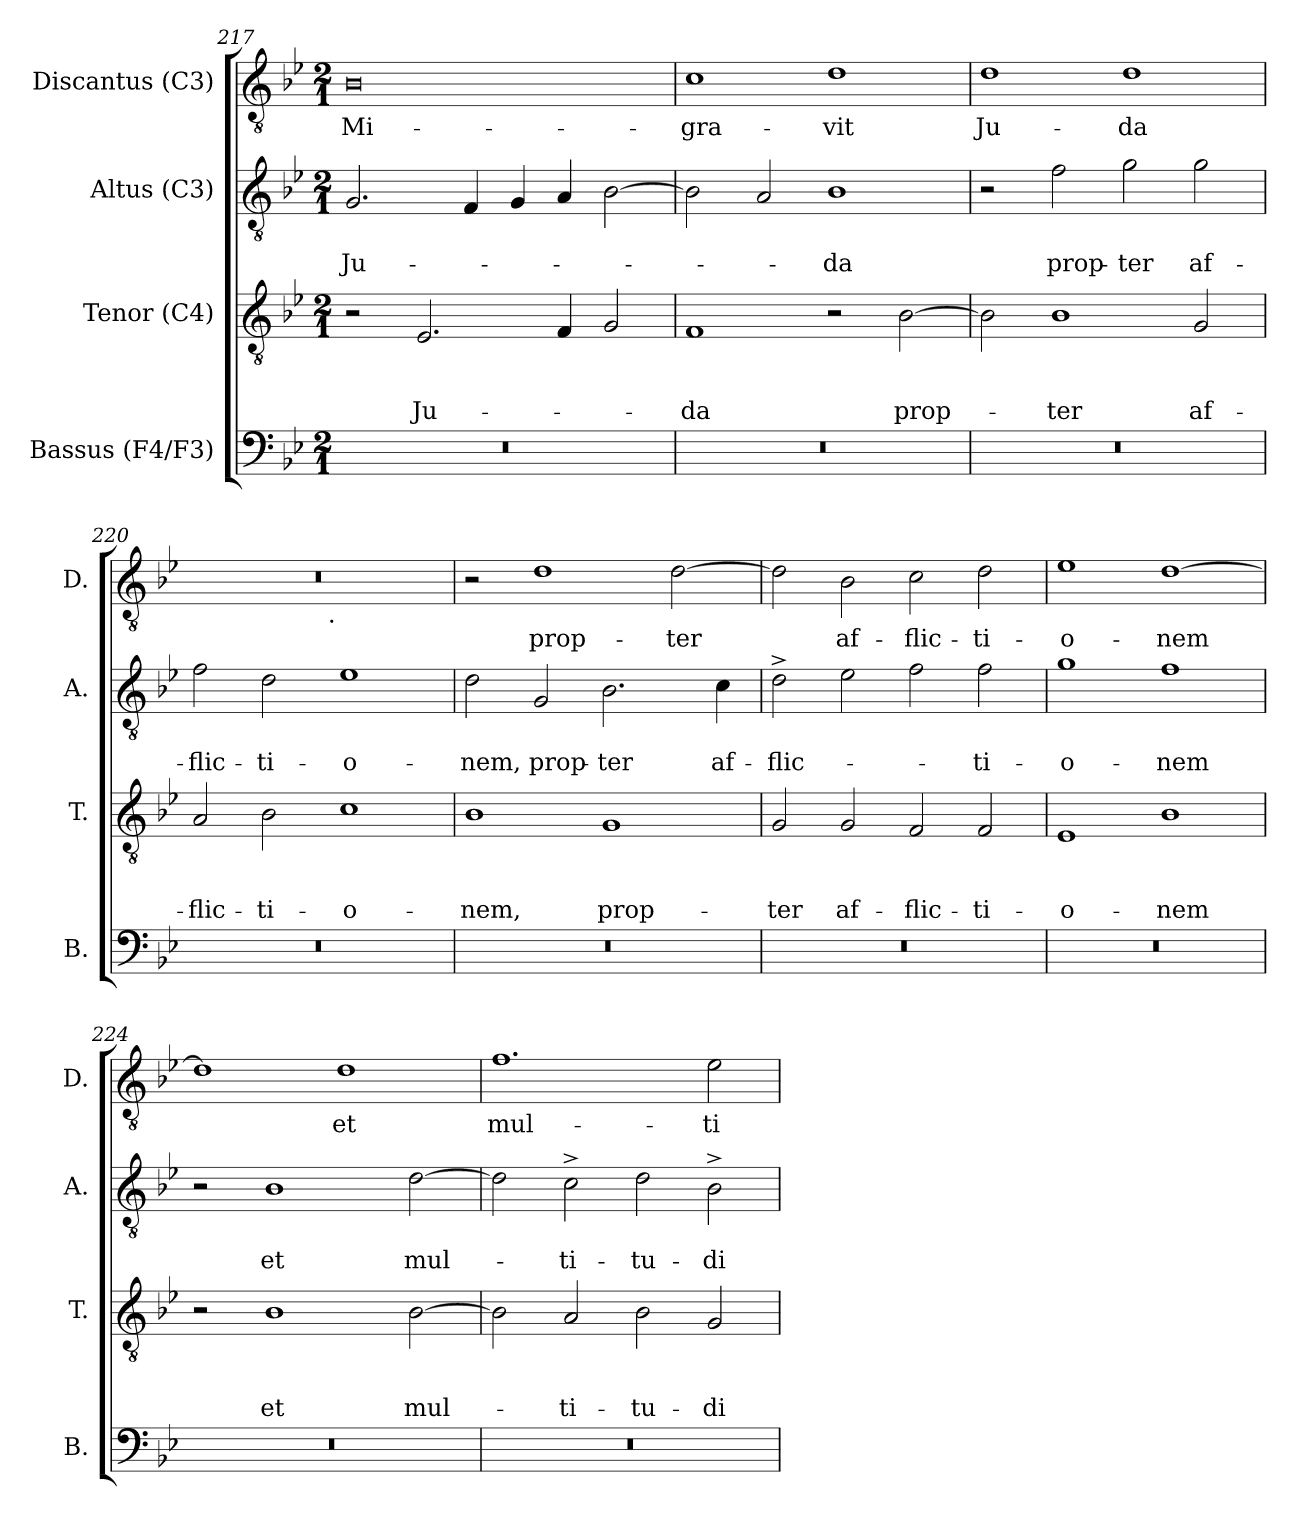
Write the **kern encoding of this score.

**kern	**kern	**text	**text	**text	**kern	**text	**text	**kern	**text
*part4	*part3	*part3	*part3	*part3	*part2	*part2	*part2	*part1	*part1
*staff4	*staff3	*staff3	*staff3	*staff3	*staff2	*staff2	*staff2	*staff1	*staff1
*I"Bassus (F4/F3)	*I"Tenor (C4)	*	*	*	*I"Altus (C3)	*	*	*I"Discantus (C3)	*
*I'B.	*I'T.	*	*	*	*I'A.	*	*	*I'D.	*
!!LO:LB:g=z
*clefF4	*clefGv2	*	*	*	*clefGv2	*	*	*clefGv2	*
*k[b-e-]	*k[b-e-]	*	*	*	*k[b-e-]	*	*	*k[b-e-]	*
*B-:	*B-:	*	*	*	*B-:	*	*	*B-:	*
*M2/1	*M2/1	*	*	*	*M2/1	*	*	*M2/1	*
=217	=217	=217	=217	=217	=217	=217	=217	=217	=217
!	!	!	!	!	!	!	!LO:LY:b	!	!LO:LY:b:rj
0r	2r	.	.	.	2.G/	.	Ju-	0B-	Mi-
!	!	!	!	!LO:LY:b	!	!	!	!	!
.	2.E-/	.	.	Ju-	.	.	.	.	.
.	.	.	.	.	4F/	.	.	.	.
.	.	.	.	.	4G/	.	.	.	.
.	4F/	.	.	.	4A/	.	.	.	.
.	2G/	.	.	.	[>2B-\	.	.	.	.
=218	=218	=218	=218	=218	=218	=218	=218	=218	=218
!	!	!	!	!LO:LY:b	!	!	!	!	!LO:LY:b
0r	1F	.	.	-da	2B-\]	.	.	1c	-gra-
.	.	.	.	.	2A/	.	.	.	.
!	!	!	!	!	!	!	!LO:LY:b	!	!LO:LY:b
.	2r	.	.	.	1B-	.	-da	1d	-vit
!	!	!	!	!LO:LY:b	!	!	!	!	!
.	[>2B-\	.	.	prop-	.	.	.	.	.
=219	=219	=219	=219	=219	=219	=219	=219	=219	=219
!	!	!	!	!	!	!	!	!	!LO:LY:b
0r	2B-\]	.	.	.	2r	.	.	1d	Ju-
!	!	!	!	!LO:LY:b	!	!	!LO:LY:b	!	!
.	1B-	.	.	-ter	2f\	.	prop-	.	.
!	!	!	!	!	!	!	!LO:LY:b	!	!LO:LY:b
.	.	.	.	.	2g\	.	-ter	1d	-da
!	!	!	!	!LO:LY:b	!	!	!LO:LY:b	!	!
.	2G/	.	.	af-	2g\	.	af-	.	.
=220	=220	=220	=220	=220	=220	=220	=220	=220	=220
!	!	!	!	!LO:LY:b	!	!	!LO:LY:b	!	!
*	*	*	*	*	*	*	*	*^	*
0r	2A/	.	.	-flic-	2f\	.	-flic-	0r	2ryy	.
!	!	!	!	!LO:LY:b	!	!	!LO:LY:b	!	!	!
.	2B-\	.	.	-ti-	2d\	.	-ti-	.	4...ryy	.
!	!	!	!	!	!	!	!	!	!LO:TX:b:t=.	!
.	.	.	.	.	.	.	.	.	1ryy	.
!	!	!	!	!LO:LY:b:rj	!	!	!LO:LY:b:rj	!	!	!
.	1c	.	.	-o-	1e-	.	-o-	.	.	.
.	.	.	.	.	.	.	.	.	32ryy	.
!!LO:PB:g=z
=221	=221	=221	=221	=221	=221	=221	=221	=221	=221	=221
!	!	!	!	!LO:LY:b	!	!	!LO:LY:b	!	!	!
*	*	*	*	*	*	*	*	*v	*v	*
0r	1B-	.	.	-nem,	2d\	.	-nem,	2r	.
!	!	!	!	!	!	!	!LO:LY:b	!	!LO:LY:b
.	.	.	.	.	2G/	.	prop-	1d	prop-
!	!	!	!	!LO:LY:b	!	!	!LO:LY:b	!	!
.	1G	.	.	prop-	2.B-\	.	-ter	.	.
!	!	!	!	!	!	!	!	!	!LO:LY:b
.	.	.	.	.	.	.	.	[>2d\	-ter
!	!	!	!	!	!	!	!LO:LY:b	!	!
.	.	.	.	.	4c\	.	af-	.	.
=222	=222	=222	=222	=222	=222	=222	=222	=222	=222
!	!	!	!	!LO:LY:b	!	!	!LO:LY:b	!	!
0r	2G/	.	.	-ter	2d^>\	.	-flic-	2d\]	.
!	!	!	!	!LO:LY:b	!	!	!	!	!LO:LY:b
.	2G/	.	.	af-	2e-\	.	.	2B-\	af-
!	!	!	!	!LO:LY:b	!	!	!	!	!LO:LY:b
.	2F/	.	.	-flic-	2f\	.	.	2c\	-flic-
!	!	!	!	!LO:LY:b	!	!	!LO:LY:b	!	!LO:LY:b
.	2F/	.	.	-ti-	2f\	.	-ti-	2d\	-ti-
=223	=223	=223	=223	=223	=223	=223	=223	=223	=223
!	!	!	!	!LO:LY:b:rj	!	!	!LO:LY:b:rj	!	!LO:LY:b:rj
0r	1E-	.	.	-o-	1g	.	-o-	1e-	-o-
!	!	!	!	!LO:LY:b	!	!	!LO:LY:b	!	!LO:LY:b
.	1B-	.	.	-nem	1f	.	-nem	[>1d	-nem
=224	=224	=224	=224	=224	=224	=224	=224	=224	=224
0r	2r	.	.	.	2r	.	.	1d]	.
!	!	!	!	!LO:LY:b	!	!	!LO:LY:b	!	!
.	1B-	.	.	et	1B-	.	et	.	.
!	!	!	!	!	!	!	!	!	!LO:LY:b
.	.	.	.	.	.	.	.	1d	et
!	!	!	!	!LO:LY:b	!	!	!LO:LY:b	!	!
.	[>2B-\	.	.	mul-	[>2d\	.	mul-	.	.
=225	=225	=225	=225	=225	=225	=225	=225	=225	=225
!	!	!	!	!	!	!	!	!	!LO:LY:b
0r	2B-\]	.	.	.	2d\]	.	.	1.f	mul-
!	!	!	!	!LO:LY:b	!	!	!LO:LY:b	!	!
.	2A/	.	.	-ti-	2c^>\	.	-ti-	.	.
!	!	!	!	!LO:LY:b	!	!	!LO:LY:b	!	!
.	2B-\	.	.	-tu-	2d\	.	-tu-	.	.
!	!	!	!	!LO:LY:b	!	!	!LO:LY:b	!	!LO:LY:b
.	2G/	.	.	-di-	2B-^>\	.	-di-	2e-\	-ti-
=	=	=	=	=	=	=	=	=	=
*-	*-	*-	*-	*-	*-	*-	*-	*-	*-
